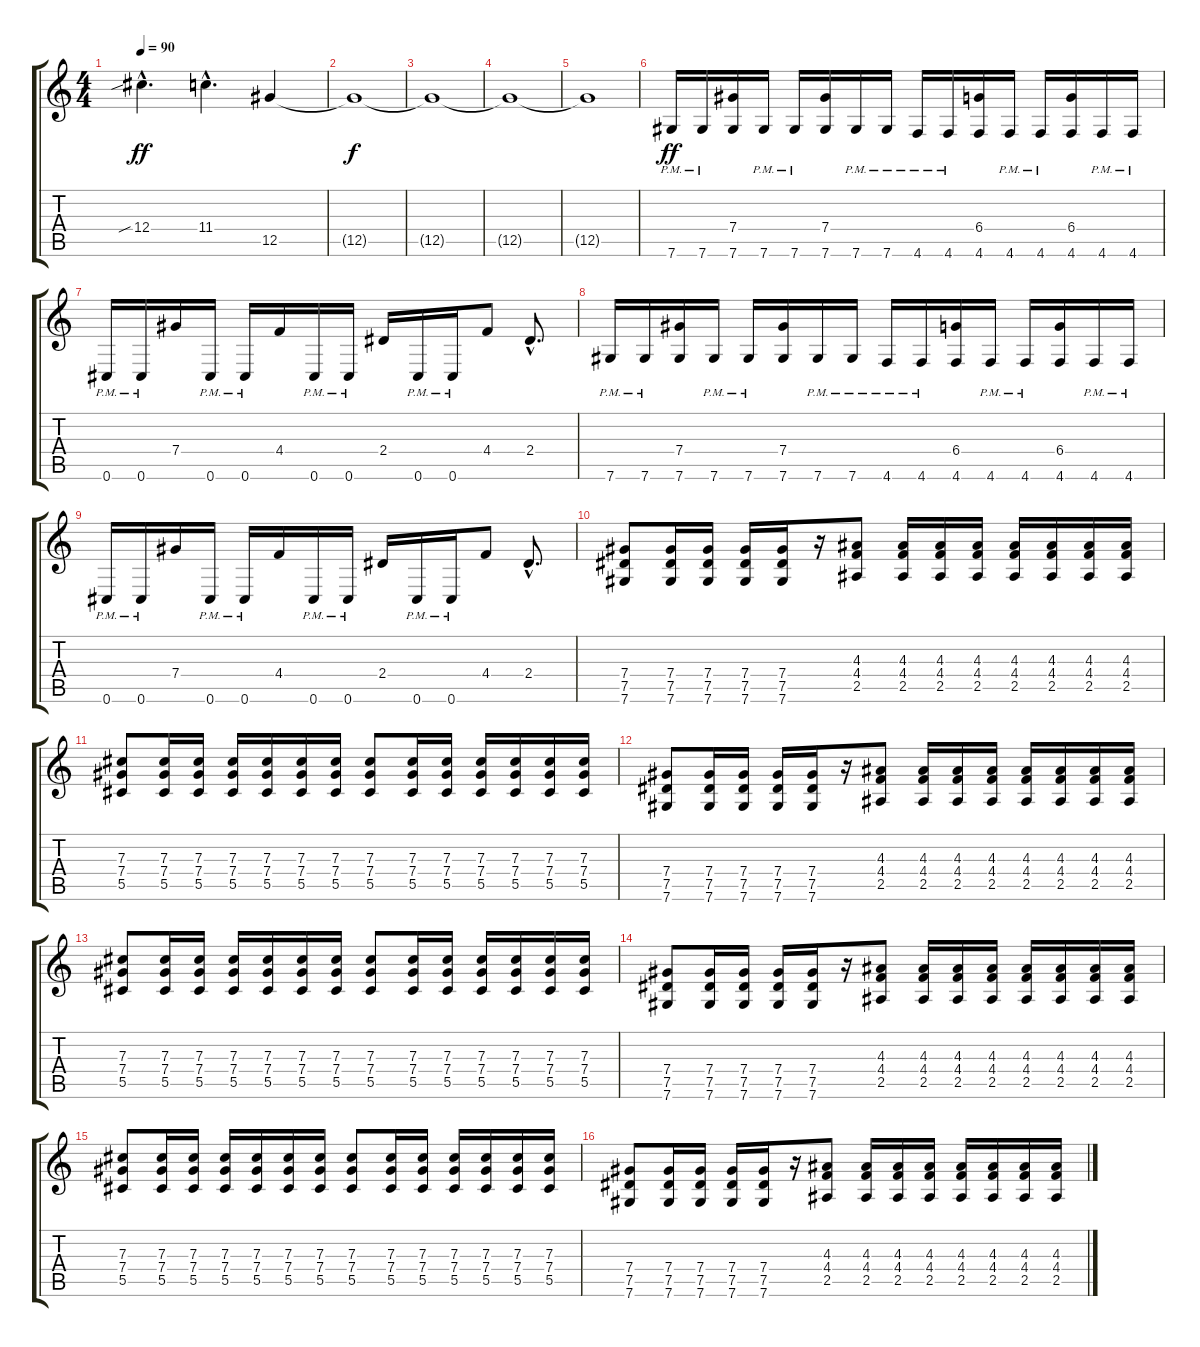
\track "" {instrument distortionguitar}
\staff {score tabs}
\tuning (Eb4 Bb3 Gb3 Db3 Ab2 Db2) {hide}
\ts (4 4)
\tempo 90
\clef g2
\ks c
12.4{sib hac}.4{d dy ff} 11.4{hac}.4{d} 12.5.4 |
12.5{t}.1{dy f} |
12.5{t}.1 |
12.5{t}.1 |
12.5{t}.1 |
7.6{pm}.16{dy ff} 7.6{pm}.16 (7.4 7.6).16 7.6{pm}.16 7.6{pm}.16 (7.4 7.6).16 7.6{pm}.16 7.6{pm}.16 4.6{pm}.16 4.6{pm}.16 (6.4 4.6).16 4.6{pm}.16 4.6{pm}.16 (6.4 4.6).16 4.6{pm}.16 4.6{pm}.16 |
0.6{pm}.16 0.6{pm}.16 7.4.16 0.6{pm}.16 0.6{pm}.16 4.4.16 0.6{pm}.16 0.6{pm}.16 2.4.16 0.6{pm}.16 0.6{pm}.16 4.4.8 2.4{hac}.8{d} |
7.6{pm}.16 7.6{pm}.16 (7.4 7.6).16 7.6{pm}.16 7.6{pm}.16 (7.4 7.6).16 7.6{pm}.16 7.6{pm}.16 4.6{pm}.16 4.6{pm}.16 (6.4 4.6).16 4.6{pm}.16 4.6{pm}.16 (6.4 4.6).16 4.6{pm}.16 4.6{pm}.16 |
0.6{pm}.16 0.6{pm}.16 7.4.16 0.6{pm}.16 0.6{pm}.16 4.4.16 0.6{pm}.16 0.6{pm}.16 2.4.16 0.6{pm}.16 0.6{pm}.16 4.4.8 2.4{hac}.8{d} |
(7.4 7.5 7.6).8 (7.4 7.5 7.6).16 (7.4 7.5 7.6).16 (7.4 7.5 7.6).16 (7.4 7.5 7.6).16 r.16 (4.3 4.4 2.5).8 (4.3 4.4 2.5).16 (4.3 4.4 2.5).16 (4.3 4.4 2.5).16 (4.3 4.4 2.5).16 (4.3 4.4 2.5).16 (4.3 4.4 2.5).16 (4.3 4.4 2.5).16 |
(7.3 7.4 5.5).8 (7.3 7.4 5.5).16 (7.3 7.4 5.5).16 (7.3 7.4 5.5).16 (7.3 7.4 5.5).16 (7.3 7.4 5.5).16 (7.3 7.4 5.5).16 (7.3 7.4 5.5).8 (7.3 7.4 5.5).16 (7.3 7.4 5.5).16 (7.3 7.4 5.5).16 (7.3 7.4 5.5).16 (7.3 7.4 5.5).16 (7.3 7.4 5.5).16 |
(7.4 7.5 7.6).8 (7.4 7.5 7.6).16 (7.4 7.5 7.6).16 (7.4 7.5 7.6).16 (7.4 7.5 7.6).16 r.16 (4.3 4.4 2.5).8 (4.3 4.4 2.5).16 (4.3 4.4 2.5).16 (4.3 4.4 2.5).16 (4.3 4.4 2.5).16 (4.3 4.4 2.5).16 (4.3 4.4 2.5).16 (4.3 4.4 2.5).16 |
(7.3 7.4 5.5).8 (7.3 7.4 5.5).16 (7.3 7.4 5.5).16 (7.3 7.4 5.5).16 (7.3 7.4 5.5).16 (7.3 7.4 5.5).16 (7.3 7.4 5.5).16 (7.3 7.4 5.5).8 (7.3 7.4 5.5).16 (7.3 7.4 5.5).16 (7.3 7.4 5.5).16 (7.3 7.4 5.5).16 (7.3 7.4 5.5).16 (7.3 7.4 5.5).16 |
(7.4 7.5 7.6).8 (7.4 7.5 7.6).16 (7.4 7.5 7.6).16 (7.4 7.5 7.6).16 (7.4 7.5 7.6).16 r.16 (4.3 4.4 2.5).8 (4.3 4.4 2.5).16 (4.3 4.4 2.5).16 (4.3 4.4 2.5).16 (4.3 4.4 2.5).16 (4.3 4.4 2.5).16 (4.3 4.4 2.5).16 (4.3 4.4 2.5).16 |
(7.3 7.4 5.5).8 (7.3 7.4 5.5).16 (7.3 7.4 5.5).16 (7.3 7.4 5.5).16 (7.3 7.4 5.5).16 (7.3 7.4 5.5).16 (7.3 7.4 5.5).16 (7.3 7.4 5.5).8 (7.3 7.4 5.5).16 (7.3 7.4 5.5).16 (7.3 7.4 5.5).16 (7.3 7.4 5.5).16 (7.3 7.4 5.5).16 (7.3 7.4 5.5).16 |
(7.4 7.5 7.6).8 (7.4 7.5 7.6).16 (7.4 7.5 7.6).16 (7.4 7.5 7.6).16 (7.4 7.5 7.6).16 r.16 (4.3 4.4 2.5).8 (4.3 4.4 2.5).16 (4.3 4.4 2.5).16 (4.3 4.4 2.5).16 (4.3 4.4 2.5).16 (4.3 4.4 2.5).16 (4.3 4.4 2.5).16 (4.3 4.4 2.5).16
